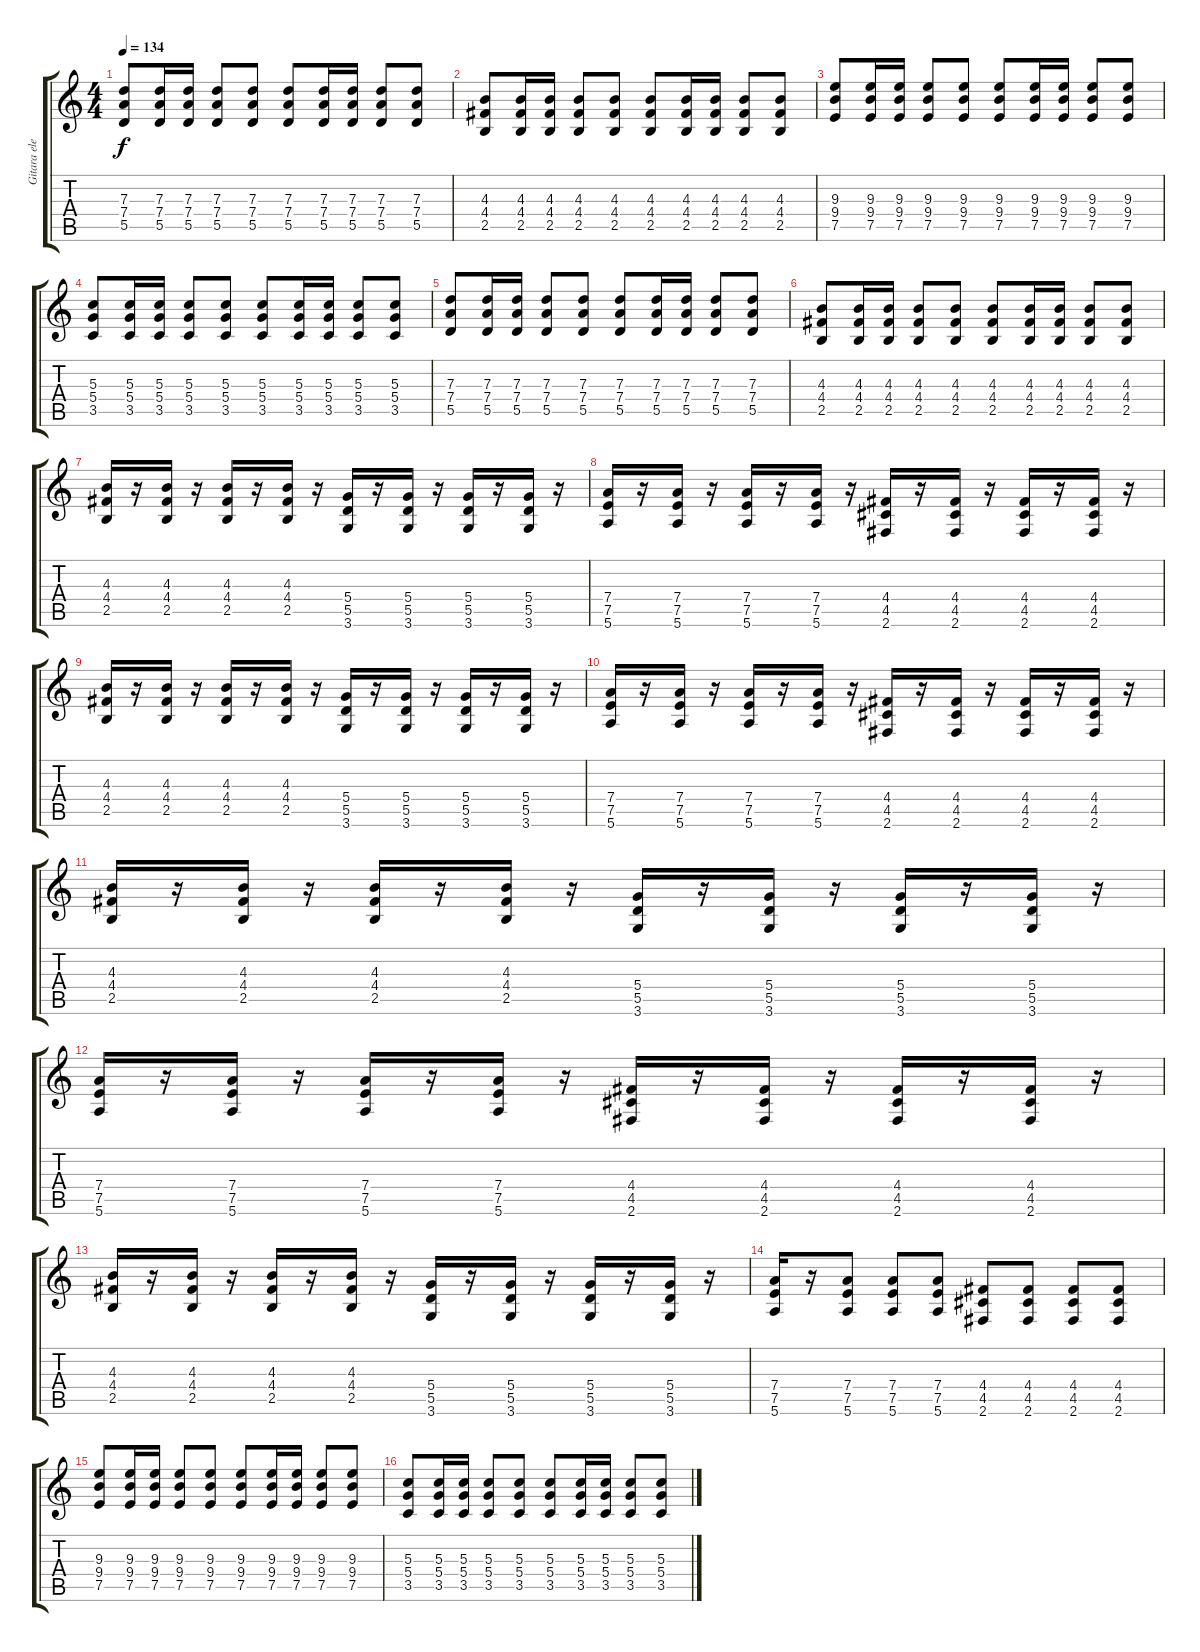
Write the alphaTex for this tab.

\track ("Gitara elektryczna" "Gitara ele") {instrument distortionguitar}
\staff {score tabs}
\tuning (E4 B3 G3 D3 A2 E2) {hide}
\ts (4 4)
\tempo 134
\clef g2
\ks c
(7.3 7.4 5.5).8{dy f} (7.3 7.4 5.5).16 (7.3 7.4 5.5).16 (7.3 7.4 5.5).8 (7.3 7.4 5.5).8 (7.3 7.4 5.5).8 (7.3 7.4 5.5).16 (7.3 7.4 5.5).16 (7.3 7.4 5.5).8 (7.3 7.4 5.5).8 |
(4.3 4.4 2.5).8 (4.3 4.4 2.5).16 (4.3 4.4 2.5).16 (4.3 4.4 2.5).8 (4.3 4.4 2.5).8 (4.3 4.4 2.5).8 (4.3 4.4 2.5).16 (4.3 4.4 2.5).16 (4.3 4.4 2.5).8 (4.3 4.4 2.5).8 |
(9.3 9.4 7.5).8 (9.3 9.4 7.5).16 (9.3 9.4 7.5).16 (9.3 9.4 7.5).8 (9.3 9.4 7.5).8 (9.3 9.4 7.5).8 (9.3 9.4 7.5).16 (9.3 9.4 7.5).16 (9.3 9.4 7.5).8 (9.3 9.4 7.5).8 |
(5.3 5.4 3.5).8 (5.3 5.4 3.5).16 (5.3 5.4 3.5).16 (5.3 5.4 3.5).8 (5.3 5.4 3.5).8 (5.3 5.4 3.5).8 (5.3 5.4 3.5).16 (5.3 5.4 3.5).16 (5.3 5.4 3.5).8 (5.3 5.4 3.5).8 |
(7.3 7.4 5.5).8 (7.3 7.4 5.5).16 (7.3 7.4 5.5).16 (7.3 7.4 5.5).8 (7.3 7.4 5.5).8 (7.3 7.4 5.5).8 (7.3 7.4 5.5).16 (7.3 7.4 5.5).16 (7.3 7.4 5.5).8 (7.3 7.4 5.5).8 |
(4.3 4.4 2.5).8 (4.3 4.4 2.5).16 (4.3 4.4 2.5).16 (4.3 4.4 2.5).8 (4.3 4.4 2.5).8 (4.3 4.4 2.5).8 (4.3 4.4 2.5).16 (4.3 4.4 2.5).16 (4.3 4.4 2.5).8 (4.3 4.4 2.5).8 |
(4.3 4.4 2.5).16 r.16 (4.3 4.4 2.5).16 r.16 (4.3 4.4 2.5).16 r.16 (4.3 4.4 2.5).16 r.16 (5.4 5.5 3.6).16 r.16 (5.4 5.5 3.6).16 r.16 (5.4 5.5 3.6).16 r.16 (5.4 5.5 3.6).16 r.16 |
(7.4 7.5 5.6).16 r.16 (7.4 7.5 5.6).16 r.16 (7.4 7.5 5.6).16 r.16 (7.4 7.5 5.6).16 r.16 (4.4 4.5 2.6).16 r.16 (4.4 4.5 2.6).16 r.16 (4.4 4.5 2.6).16 r.16 (4.4 4.5 2.6).16 r.16 |
(4.3 4.4 2.5).16 r.16 (4.3 4.4 2.5).16 r.16 (4.3 4.4 2.5).16 r.16 (4.3 4.4 2.5).16 r.16 (5.4 5.5 3.6).16 r.16 (5.4 5.5 3.6).16 r.16 (5.4 5.5 3.6).16 r.16 (5.4 5.5 3.6).16 r.16 |
(7.4 7.5 5.6).16 r.16 (7.4 7.5 5.6).16 r.16 (7.4 7.5 5.6).16 r.16 (7.4 7.5 5.6).16 r.16 (4.4 4.5 2.6).16 r.16 (4.4 4.5 2.6).16 r.16 (4.4 4.5 2.6).16 r.16 (4.4 4.5 2.6).16 r.16 |
(4.3 4.4 2.5).16 r.16 (4.3 4.4 2.5).16 r.16 (4.3 4.4 2.5).16 r.16 (4.3 4.4 2.5).16 r.16 (5.4 5.5 3.6).16 r.16 (5.4 5.5 3.6).16 r.16 (5.4 5.5 3.6).16 r.16 (5.4 5.5 3.6).16 r.16 |
(7.4 7.5 5.6).16 r.16 (7.4 7.5 5.6).16 r.16 (7.4 7.5 5.6).16 r.16 (7.4 7.5 5.6).16 r.16 (4.4 4.5 2.6).16 r.16 (4.4 4.5 2.6).16 r.16 (4.4 4.5 2.6).16 r.16 (4.4 4.5 2.6).16 r.16 |
(4.3 4.4 2.5).16 r.16 (4.3 4.4 2.5).16 r.16 (4.3 4.4 2.5).16 r.16 (4.3 4.4 2.5).16 r.16 (5.4 5.5 3.6).16 r.16 (5.4 5.5 3.6).16 r.16 (5.4 5.5 3.6).16 r.16 (5.4 5.5 3.6).16 r.16 |
(7.4 7.5 5.6).16 r.16 (7.4 7.5 5.6).8 (7.4 7.5 5.6).8 (7.4 7.5 5.6).8 (4.4 4.5 2.6).8 (4.4 4.5 2.6).8 (4.4 4.5 2.6).8 (4.4 4.5 2.6).8 |
(9.3 9.4 7.5).8 (9.3 9.4 7.5).16 (9.3 9.4 7.5).16 (9.3 9.4 7.5).8 (9.3 9.4 7.5).8 (9.3 9.4 7.5).8 (9.3 9.4 7.5).16 (9.3 9.4 7.5).16 (9.3 9.4 7.5).8 (9.3 9.4 7.5).8 |
(5.3 5.4 3.5).8 (5.3 5.4 3.5).16 (5.3 5.4 3.5).16 (5.3 5.4 3.5).8 (5.3 5.4 3.5).8 (5.3 5.4 3.5).8 (5.3 5.4 3.5).16 (5.3 5.4 3.5).16 (5.3 5.4 3.5).8 (5.3 5.4 3.5).8
